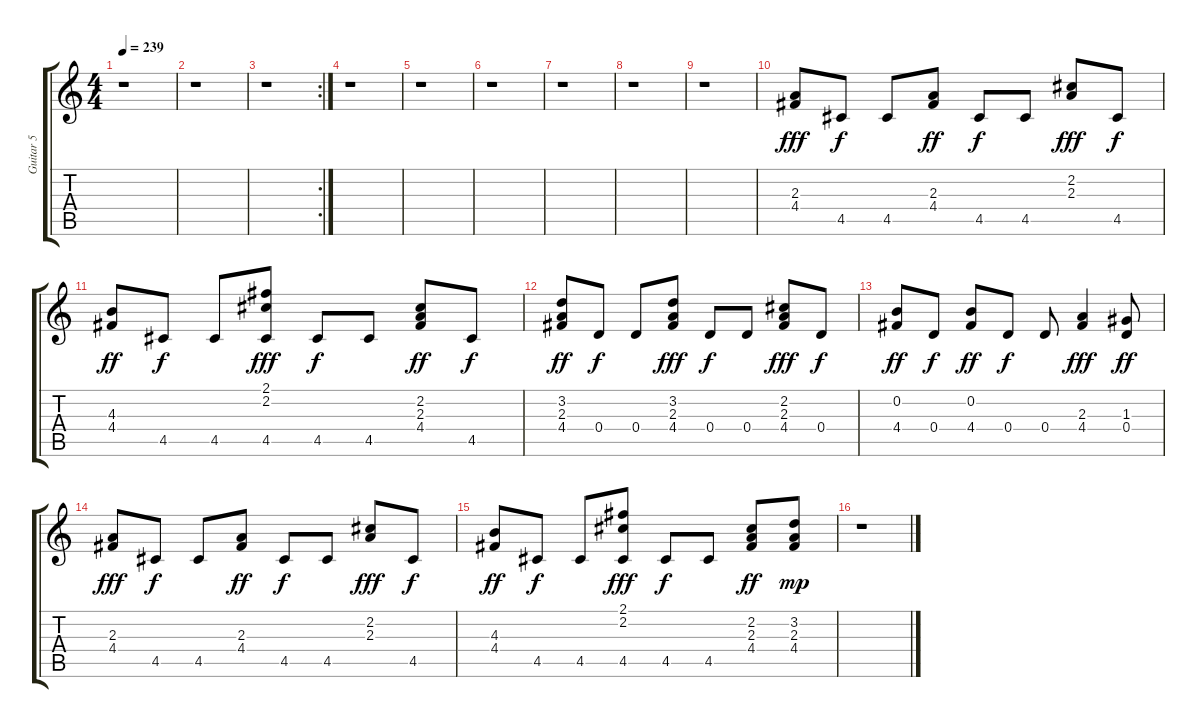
\track ("Guitar 5" "Guitar 5") {instrument distortionguitar}
\staff {score tabs}
\tuning (E4 B3 G3 D3 A2 E2) {hide}
\ts (4 4)
\tempo 239
\clef g2
\ks c
r.1{dy ff} |
r.1 |
\rc 2
r.1 |
r.1 |
r.1 |
r.1 |
r.1 |
r.1 |
r.1 |
(2.3 4.4).8{dy fff} 4.5.8{dy f} 4.5.8 (2.3 4.4).8{dy ff} 4.5.8{dy f} 4.5.8 (2.2 2.3).8{dy fff} 4.5.8{dy f} |
(4.3 4.4).8{dy ff} 4.5.8{dy f} 4.5.8 (2.1 2.2 4.5).8{dy fff} 4.5.8{dy f} 4.5.8 (2.2 2.3 4.4).8{dy ff} 4.5.8{dy f} |
(3.2 2.3 4.4).8{dy ff} 0.4.8{dy f} 0.4.8 (3.2 2.3 4.4).8{dy fff} 0.4.8{dy f} 0.4.8 (2.2 2.3 4.4).8{dy fff} 0.4.8{dy f} |
(0.2 4.4).8{dy ff} 0.4.8{dy f} (0.2 4.4).8{dy ff} 0.4.8{dy f} 0.4.8 (2.3 4.4).4{dy fff} (1.3 0.4).8{dy ff} |
(2.3 4.4).8{dy fff} 4.5.8{dy f} 4.5.8 (2.3 4.4).8{dy ff} 4.5.8{dy f} 4.5.8 (2.2 2.3).8{dy fff} 4.5.8{dy f} |
(4.3 4.4).8{dy ff} 4.5.8{dy f} 4.5.8 (2.1 2.2 4.5).8{dy fff} 4.5.8{dy f} 4.5.8 (2.2 2.3 4.4).8{dy ff} (3.2 2.3 4.4).8{dy mp} |
r.1
